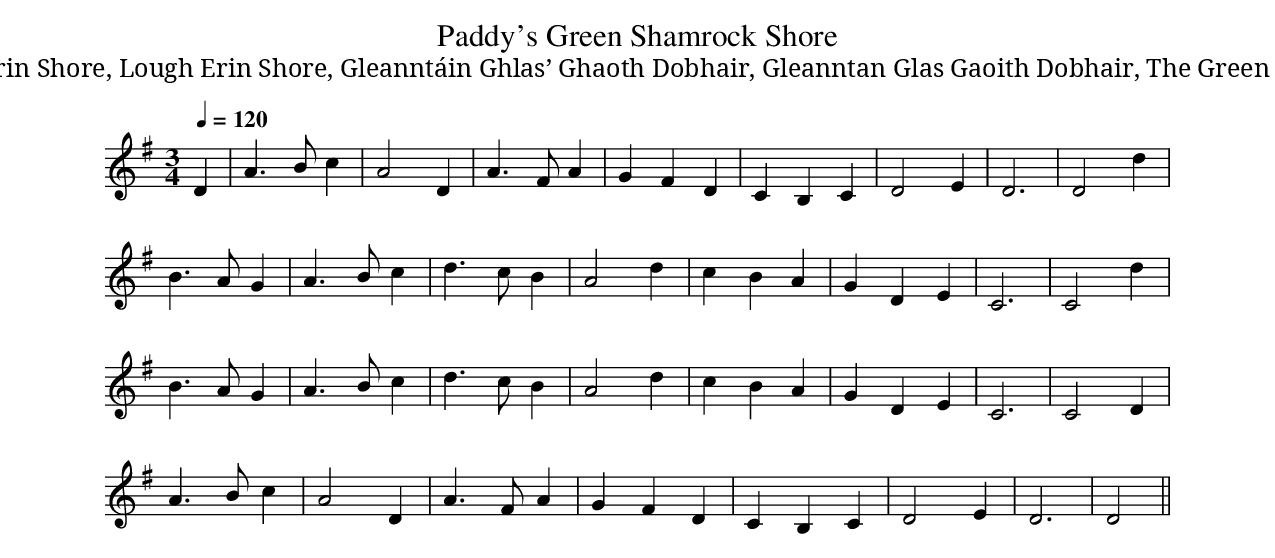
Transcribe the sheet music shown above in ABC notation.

X:1
T:Paddy's Green Shamrock Shore
T:Also known as Erin Shore, Lough Erin Shore, Gleanntáin Ghlas’ Ghaoth Dobhair, Gleanntan Glas Gaoith Dobhair, The Green Glens Of Gweedor
L:1/4
M:3/4
Q:1/4=120
K:Dmix
 D | A3/2 B/ c | A2 D | A3/2 F/ A | G F D | C B, C | D2 E | D3 | D2 d |$ %9
 B3/2 A/ G | A3/2 B/ c | d3/2 c/ B | A2 d | c B A | G D E | C3 | C2 d |$ %17
 B3/2 A/ G | A3/2 B/ c | d3/2 c/ B | A2 d | c B A | G D E | C3 | C2 D |$ %25
 A3/2 B/ c | A2 D | A3/2 F/ A | G F D | C B, C | D2 E | D3 | D2 || %33
